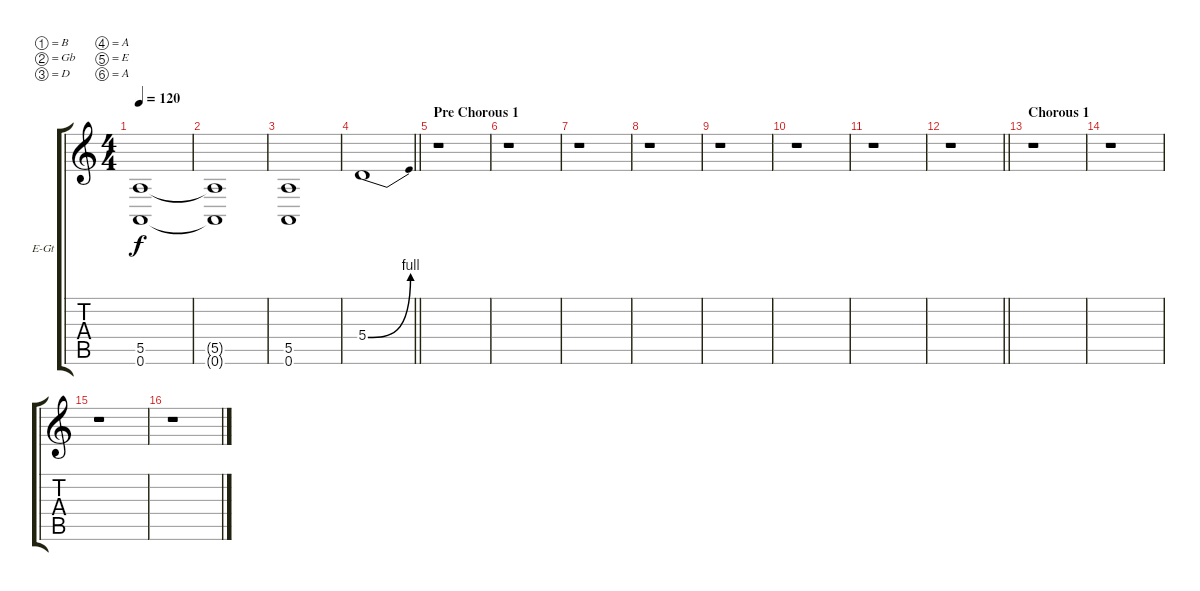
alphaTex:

\bracketExtendMode groupsimilarinstruments
\firstSystemTrackNameOrientation horizontal
\otherSystemsTrackNameOrientation horizontal
\track ("Extra Sounds" "E-Gt") {instrument distortionguitar}
\staff {score tabs}
\tuning (B3 Gb3 D3 A2 E2 A1)
\ts (4 4)
\tempo 120
\clef g2
\ks c
(5.5 0.6).1{dy f} |
(5.5{t} 0.6{t}).1 |
(5.5 0.6).1 |
\barLineRight lightlight
5.4{be (bend 0 0 60 4)}.1 |
\section ("" "Pre Chorous 1")
r.1 |
r.1 |
r.1 |
r.1 |
r.1 |
r.1 |
r.1 |
\barLineRight lightlight
r.1 |
\section ("" "Chorous 1")
r.1 |
r.1 |
r.1 |
r.1
